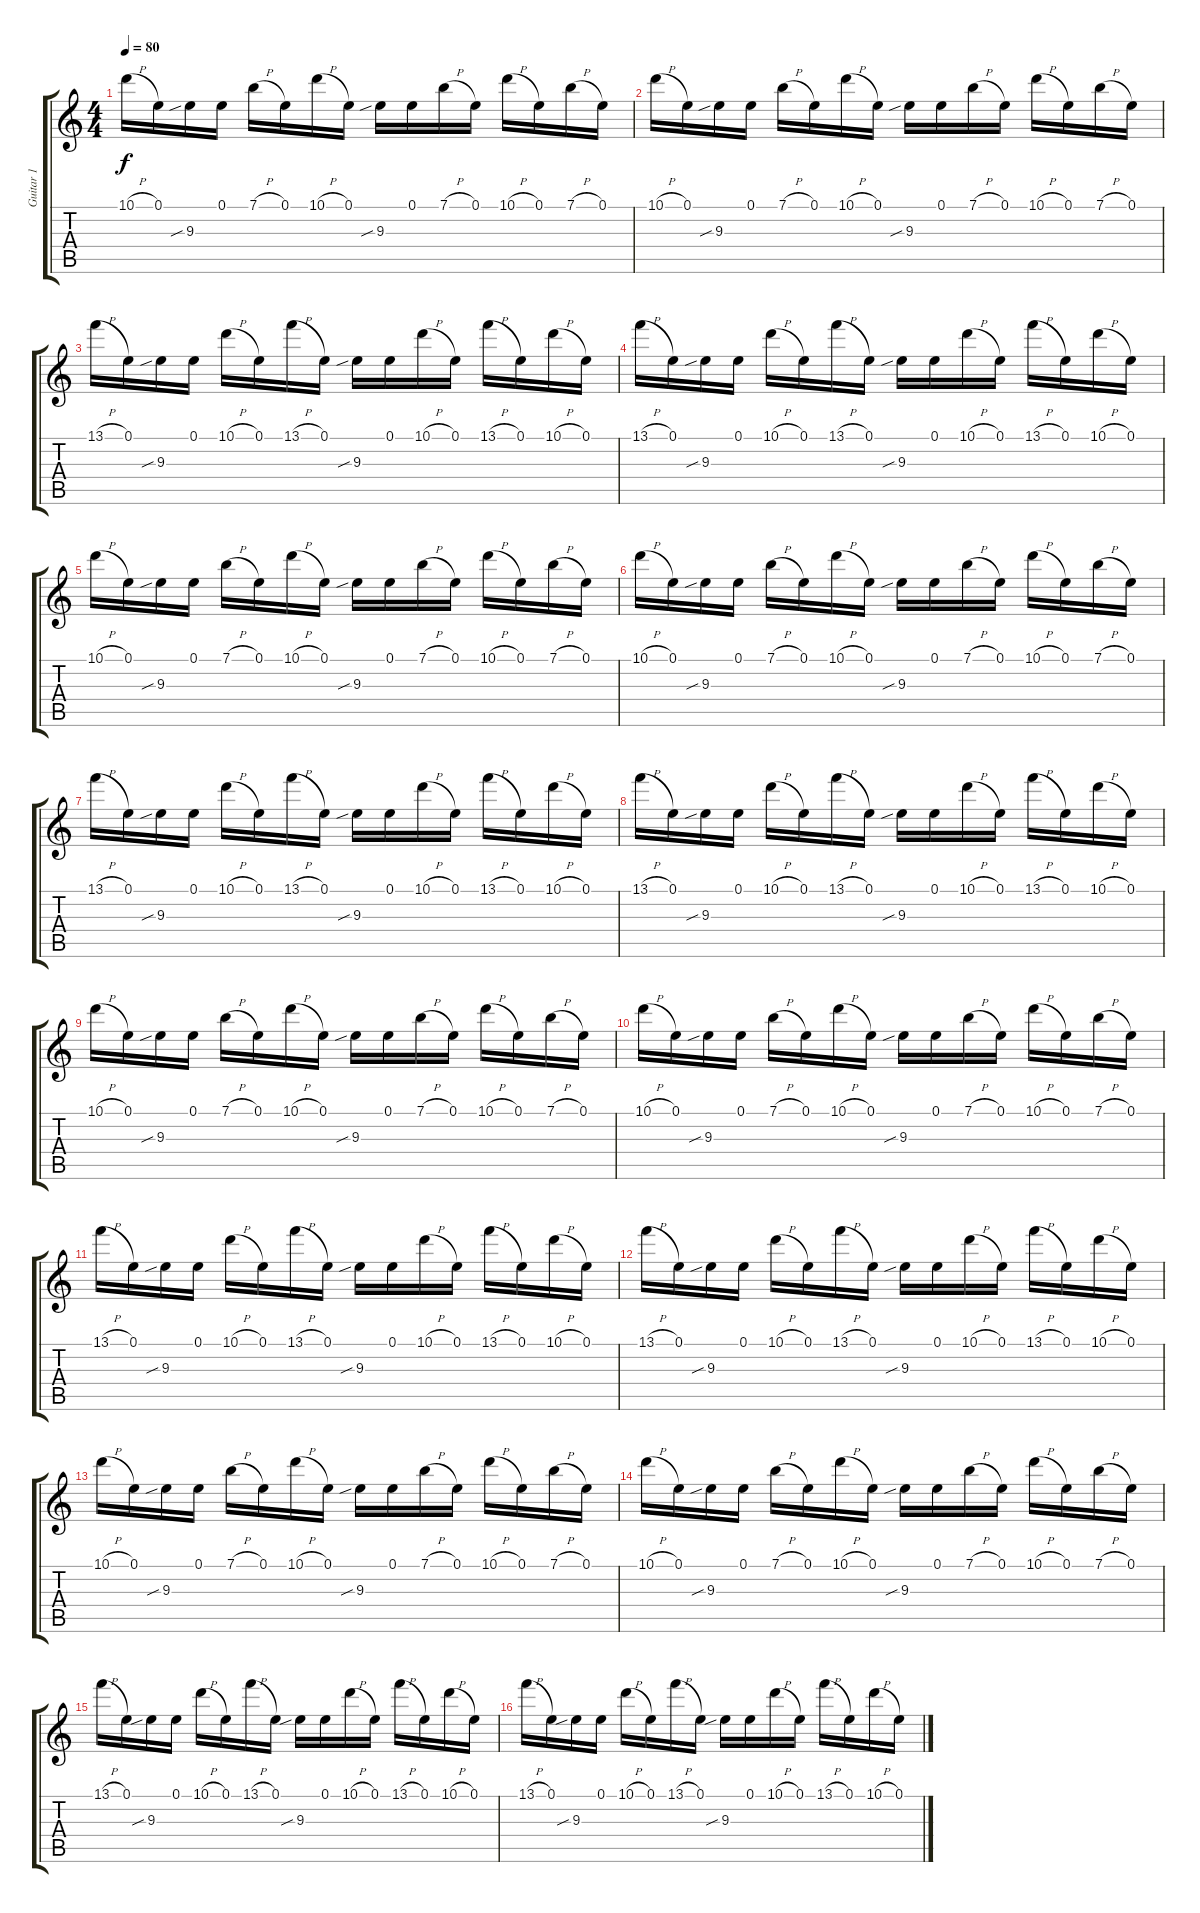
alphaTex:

\track ("Guitar 1" "Guitar 1") {instrument distortionguitar}
\staff {score tabs}
\tuning (E4 B3 G3 D3 A2 E2) {hide}
\ts (4 4)
\tempo 80
\clef g2
\ks c
10.1{h}.16{dy f} 0.1.16 9.3{sib}.16 0.1.16 7.1{h}.16 0.1.16 10.1{h}.16 0.1.16 9.3{sib}.16 0.1.16 7.1{h}.16 0.1.16 10.1{h}.16 0.1.16 7.1{h}.16 0.1.16 |
10.1{h}.16 0.1.16 9.3{sib}.16 0.1.16 7.1{h}.16 0.1.16 10.1{h}.16 0.1.16 9.3{sib}.16 0.1.16 7.1{h}.16 0.1.16 10.1{h}.16 0.1.16 7.1{h}.16 0.1.16 |
13.1{h}.16 0.1.16 9.3{sib}.16 0.1.16 10.1{h}.16 0.1.16 13.1{h}.16 0.1.16 9.3{sib}.16 0.1.16 10.1{h}.16 0.1.16 13.1{h}.16 0.1.16 10.1{h}.16 0.1.16 |
13.1{h}.16 0.1.16 9.3{sib}.16 0.1.16 10.1{h}.16 0.1.16 13.1{h}.16 0.1.16 9.3{sib}.16 0.1.16 10.1{h}.16 0.1.16 13.1{h}.16 0.1.16 10.1{h}.16 0.1.16 |
10.1{h}.16 0.1.16 9.3{sib}.16 0.1.16 7.1{h}.16 0.1.16 10.1{h}.16 0.1.16 9.3{sib}.16 0.1.16 7.1{h}.16 0.1.16 10.1{h}.16 0.1.16 7.1{h}.16 0.1.16 |
10.1{h}.16 0.1.16 9.3{sib}.16 0.1.16 7.1{h}.16 0.1.16 10.1{h}.16 0.1.16 9.3{sib}.16 0.1.16 7.1{h}.16 0.1.16 10.1{h}.16 0.1.16 7.1{h}.16 0.1.16 |
13.1{h}.16 0.1.16 9.3{sib}.16 0.1.16 10.1{h}.16 0.1.16 13.1{h}.16 0.1.16 9.3{sib}.16 0.1.16 10.1{h}.16 0.1.16 13.1{h}.16 0.1.16 10.1{h}.16 0.1.16 |
13.1{h}.16 0.1.16 9.3{sib}.16 0.1.16 10.1{h}.16 0.1.16 13.1{h}.16 0.1.16 9.3{sib}.16 0.1.16 10.1{h}.16 0.1.16 13.1{h}.16 0.1.16 10.1{h}.16 0.1.16 |
10.1{h}.16 0.1.16 9.3{sib}.16 0.1.16 7.1{h}.16 0.1.16 10.1{h}.16 0.1.16 9.3{sib}.16 0.1.16 7.1{h}.16 0.1.16 10.1{h}.16 0.1.16 7.1{h}.16 0.1.16 |
10.1{h}.16 0.1.16 9.3{sib}.16 0.1.16 7.1{h}.16 0.1.16 10.1{h}.16 0.1.16 9.3{sib}.16 0.1.16 7.1{h}.16 0.1.16 10.1{h}.16 0.1.16 7.1{h}.16 0.1.16 |
13.1{h}.16 0.1.16 9.3{sib}.16 0.1.16 10.1{h}.16 0.1.16 13.1{h}.16 0.1.16 9.3{sib}.16 0.1.16 10.1{h}.16 0.1.16 13.1{h}.16 0.1.16 10.1{h}.16 0.1.16 |
13.1{h}.16 0.1.16 9.3{sib}.16 0.1.16 10.1{h}.16 0.1.16 13.1{h}.16 0.1.16 9.3{sib}.16 0.1.16 10.1{h}.16 0.1.16 13.1{h}.16 0.1.16 10.1{h}.16 0.1.16 |
10.1{h}.16 0.1.16 9.3{sib}.16 0.1.16 7.1{h}.16 0.1.16 10.1{h}.16 0.1.16 9.3{sib}.16 0.1.16 7.1{h}.16 0.1.16 10.1{h}.16 0.1.16 7.1{h}.16 0.1.16 |
10.1{h}.16 0.1.16 9.3{sib}.16 0.1.16 7.1{h}.16 0.1.16 10.1{h}.16 0.1.16 9.3{sib}.16 0.1.16 7.1{h}.16 0.1.16 10.1{h}.16 0.1.16 7.1{h}.16 0.1.16 |
13.1{h}.16 0.1.16 9.3{sib}.16 0.1.16 10.1{h}.16 0.1.16 13.1{h}.16 0.1.16 9.3{sib}.16 0.1.16 10.1{h}.16 0.1.16 13.1{h}.16 0.1.16 10.1{h}.16 0.1.16 |
13.1{h}.16 0.1.16 9.3{sib}.16 0.1.16 10.1{h}.16 0.1.16 13.1{h}.16 0.1.16 9.3{sib}.16 0.1.16 10.1{h}.16 0.1.16 13.1{h}.16 0.1.16 10.1{h}.16 0.1.16
